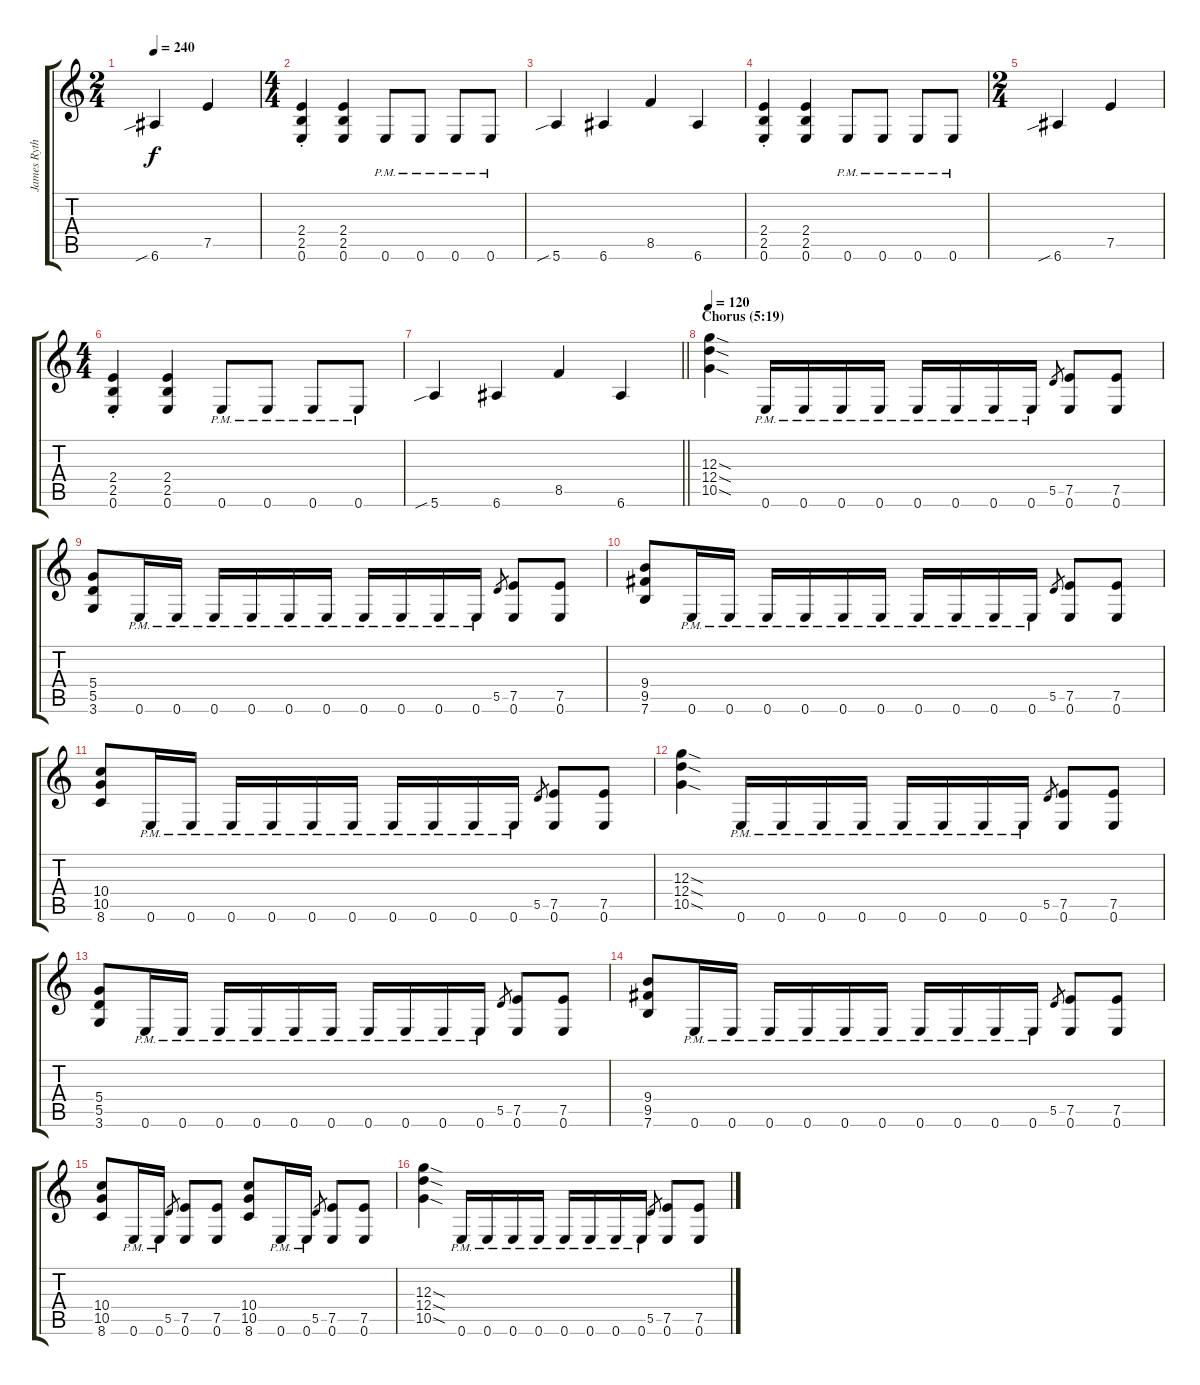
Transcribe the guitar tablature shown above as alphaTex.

\track ("James Ryth." "James Ryth") {instrument distortionguitar}
\staff {score tabs}
\tuning (E4 B3 G3 D3 A2 E2) {hide}
\ts (2 4)
\tempo 240
\clef g2
\ks c
6.6{sib}.4{dy f} 7.5.4 |
\ts (4 4)
(2.4{st} 2.5{st} 0.6{st}).4 (2.4 2.5 0.6).4 0.6{pm}.8 0.6{pm}.8 0.6{pm}.8 0.6{pm}.8 |
5.6{sib}.4 6.6.4 8.5.4 6.6.4 |
(2.4{st} 2.5{st} 0.6{st}).4 (2.4 2.5 0.6).4 0.6{pm}.8 0.6{pm}.8 0.6{pm}.8 0.6{pm}.8 |
\ts (2 4)
6.6{sib}.4 7.5.4 |
\ts (4 4)
(2.4{st} 2.5{st} 0.6{st}).4 (2.4 2.5 0.6).4 0.6{pm}.8 0.6{pm}.8 0.6{pm}.8 0.6{pm}.8 |
\barLineRight lightlight
5.6{sib}.4 6.6.4 8.5.4 6.6.4 |
\section ("" "Chorus (5:19)")
\tempo 120
(12.3{sod} 12.4{sod} 10.5{sod}).4 0.6{pm}.16 0.6{pm}.16 0.6{pm}.16 0.6{pm}.16 0.6{pm}.16 0.6{pm}.16 0.6{pm}.16 0.6{pm}.16 5.5.8{gr} (7.5 0.6).8 (7.5 0.6).8 |
(5.4 5.5 3.6).8 0.6{pm}.16 0.6{pm}.16 0.6{pm}.16 0.6{pm}.16 0.6{pm}.16 0.6{pm}.16 0.6{pm}.16 0.6{pm}.16 0.6{pm}.16 0.6{pm}.16 5.5.8{gr} (7.5 0.6).8 (7.5 0.6).8 |
(9.4 9.5 7.6).8 0.6{pm}.16 0.6{pm}.16 0.6{pm}.16 0.6{pm}.16 0.6{pm}.16 0.6{pm}.16 0.6{pm}.16 0.6{pm}.16 0.6{pm}.16 0.6{pm}.16 5.5.8{gr} (7.5 0.6).8 (7.5 0.6).8 |
(10.4 10.5 8.6).8 0.6{pm}.16 0.6{pm}.16 0.6{pm}.16 0.6{pm}.16 0.6{pm}.16 0.6{pm}.16 0.6{pm}.16 0.6{pm}.16 0.6{pm}.16 0.6{pm}.16 5.5.8{gr} (7.5 0.6).8 (7.5 0.6).8 |
(12.3{sod} 12.4{sod} 10.5{sod}).4 0.6{pm}.16 0.6{pm}.16 0.6{pm}.16 0.6{pm}.16 0.6{pm}.16 0.6{pm}.16 0.6{pm}.16 0.6{pm}.16 5.5.8{gr} (7.5 0.6).8 (7.5 0.6).8 |
(5.4 5.5 3.6).8 0.6{pm}.16 0.6{pm}.16 0.6{pm}.16 0.6{pm}.16 0.6{pm}.16 0.6{pm}.16 0.6{pm}.16 0.6{pm}.16 0.6{pm}.16 0.6{pm}.16 5.5.8{gr} (7.5 0.6).8 (7.5 0.6).8 |
(9.4 9.5 7.6).8 0.6{pm}.16 0.6{pm}.16 0.6{pm}.16 0.6{pm}.16 0.6{pm}.16 0.6{pm}.16 0.6{pm}.16 0.6{pm}.16 0.6{pm}.16 0.6{pm}.16 5.5.8{gr} (7.5 0.6).8 (7.5 0.6).8 |
(10.4 10.5 8.6).8 0.6{pm}.16 0.6{pm}.16 5.5.8{gr} (7.5 0.6).8 (7.5 0.6).8 (10.4 10.5 8.6).8 0.6{pm}.16 0.6{pm}.16 5.5.8{gr} (7.5 0.6).8 (7.5 0.6).8 |
(12.3{sod} 12.4{sod} 10.5{sod}).4 0.6{pm}.16 0.6{pm}.16 0.6{pm}.16 0.6{pm}.16 0.6{pm}.16 0.6{pm}.16 0.6{pm}.16 0.6{pm}.16 5.5.8{gr} (7.5 0.6).8 (7.5 0.6).8
